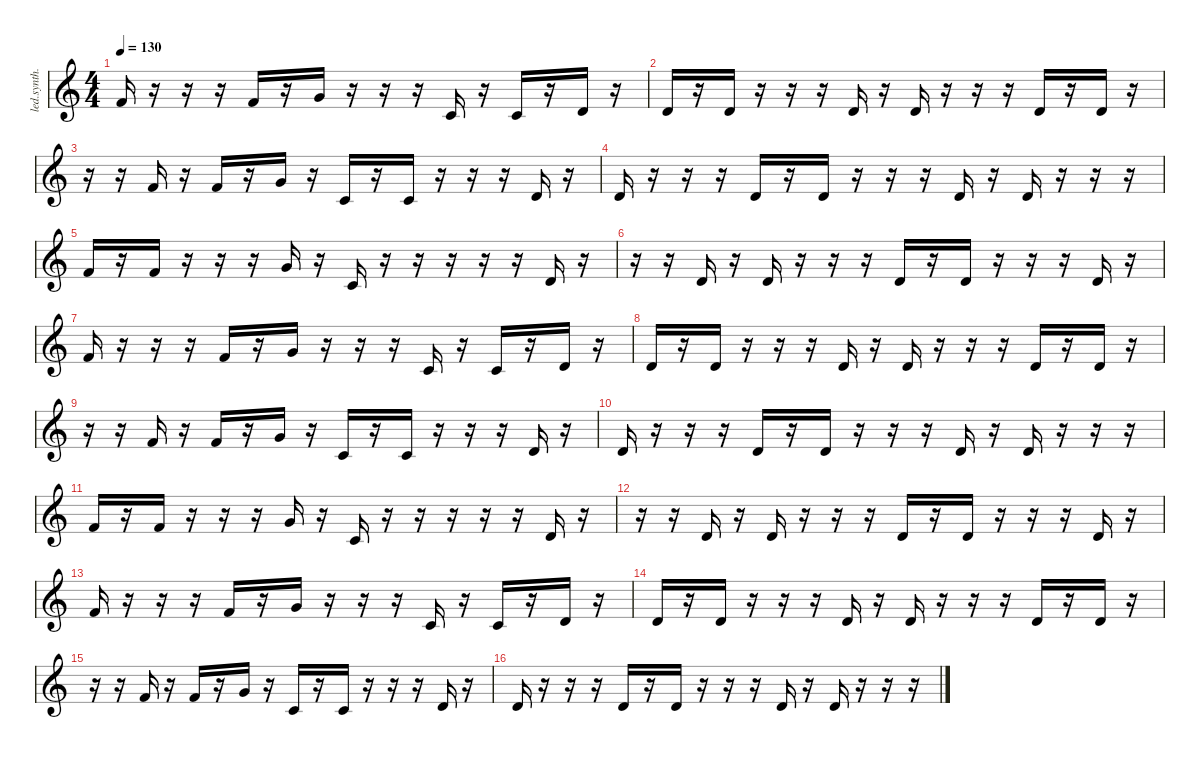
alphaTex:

\defaultSystemsLayout 4
\hideDynamics
\bracketExtendMode nobrackets
\otherSystemsTrackNameOrientation horizontal
\track ("Synth 1-RH-a-hid" "led.synth.") {defaultSystemsLayout 4 instrument lead8bassandlead}
\staff {score}
\tuning (E4 B3 G3 D3 A2 E2 B1)
\ts (4 4)
\tempo 130
\clef g2
\ks c
1.1.16{dy f} r.16 r.16 r.16 1.1.16 r.16 3.1.16 r.16 r.16 r.16 1.2.16 r.16 1.2.16 r.16 3.2.16 r.16 |
3.2.16 r.16 3.2.16 r.16 r.16 r.16 3.2.16 r.16 3.2.16 r.16 r.16 r.16 3.2.16 r.16 3.2.16 r.16 |
r.16 r.16 1.1.16 r.16 1.1.16 r.16 3.1.16 r.16 1.2.16 r.16 1.2.16 r.16 r.16 r.16 3.2.16 r.16 |
3.2.16 r.16 r.16 r.16 3.2.16 r.16 3.2.16 r.16 r.16 r.16 3.2.16 r.16 3.2.16 r.16 r.16 r.16 |
1.1.16 r.16 1.1.16 r.16 r.16 r.16 3.1.16 r.16 1.2.16 r.16 r.16 r.16 r.16 r.16 3.2.16 r.16 |
r.16 r.16 3.2.16 r.16 3.2.16 r.16 r.16 r.16 3.2.16 r.16 3.2.16 r.16 r.16 r.16 3.2.16 r.16 |
1.1.16 r.16 r.16 r.16 1.1.16 r.16 3.1.16 r.16 r.16 r.16 1.2.16 r.16 1.2.16 r.16 3.2.16 r.16 |
3.2.16 r.16 3.2.16 r.16 r.16 r.16 3.2.16 r.16 3.2.16 r.16 r.16 r.16 3.2.16 r.16 3.2.16 r.16 |
r.16 r.16 1.1.16 r.16 1.1.16 r.16 3.1.16 r.16 1.2.16 r.16 1.2.16 r.16 r.16 r.16 3.2.16 r.16 |
3.2.16 r.16 r.16 r.16 3.2.16 r.16 3.2.16 r.16 r.16 r.16 3.2.16 r.16 3.2.16 r.16 r.16 r.16 |
1.1.16 r.16 1.1.16 r.16 r.16 r.16 3.1.16 r.16 1.2.16 r.16 r.16 r.16 r.16 r.16 3.2.16 r.16 |
r.16 r.16 3.2.16 r.16 3.2.16 r.16 r.16 r.16 3.2.16 r.16 3.2.16 r.16 r.16 r.16 3.2.16 r.16 |
1.1.16 r.16 r.16 r.16 1.1.16 r.16 3.1.16 r.16 r.16 r.16 1.2.16 r.16 1.2.16 r.16 3.2.16 r.16 |
3.2.16 r.16 3.2.16 r.16 r.16 r.16 3.2.16 r.16 3.2.16 r.16 r.16 r.16 3.2.16 r.16 3.2.16 r.16 |
r.16 r.16 1.1.16 r.16 1.1.16 r.16 3.1.16 r.16 1.2.16 r.16 1.2.16 r.16 r.16 r.16 3.2.16 r.16 |
3.2.16 r.16 r.16 r.16 3.2.16 r.16 3.2.16 r.16 r.16 r.16 3.2.16 r.16 3.2.16 r.16 r.16 r.16
